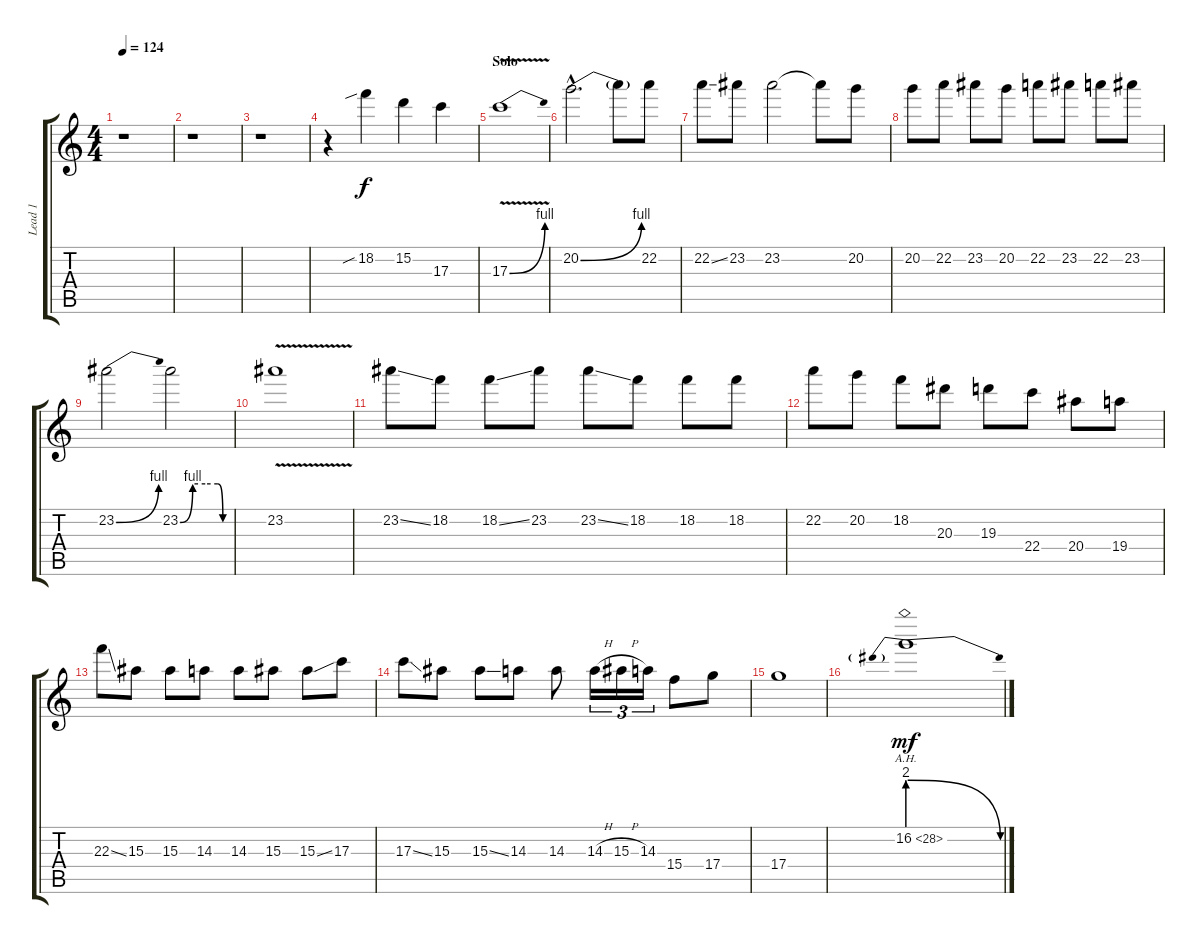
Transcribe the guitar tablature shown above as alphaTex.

\track ("Lead 1" "Lead 1") {instrument overdrivenguitar}
\staff {score tabs}
\tuning (E4 B3 G3 D3 A2 E2) {hide}
\ts (4 4)
\tempo 124
\clef g2
\ks c
r.1{dy f} |
r.1 |
r.1 |
r.4 18.2{sib}.4 15.2.4 17.3.4 |
\section ("" "Solo")
17.3{be (bend 0 0 60 4) v}.1 |
20.2{be (bend 0 0 60 4) hac}.2{d} 20.2{t}.8 22.2.8 |
22.2{ss}.8 23.2.8 23.2.2 23.2{t}.8 20.2.8 |
20.2.8 22.2.8 23.2.8 20.2.8 22.2.8 23.2.8 22.2.8 23.2.8 |
23.2{be (bend 0 0 60 4)}.2 23.2{be (custom 0 0 15 4 30 4 45 4 51 0 60 0)}.2 |
23.2{v}.1 |
23.2{ss}.8 18.2.8 18.2{ss}.8 23.2.8 23.2{ss}.8 18.2.8 18.2.8 18.2.8 |
22.2.8 20.2.8 18.2.8 20.3.8 19.3.8 22.4.8 20.4.8 19.4.8 |
\section ("" "")
22.3{ss}.8 15.3.8 15.3.8 14.3.8 14.3.8 15.3.8 15.3{ss}.8 17.3.8 |
17.3{ss}.8 15.3.8 15.3{ss}.8 14.3.8 14.3.8 14.3{h}.16{tu (3 2)} 15.3{h}.16{tu (3 2)} 14.3.16{tu (3 2)} 15.4.8 17.4.8 |
17.4.1 |
16.2{be (prebendrelease 0 8 60 0) ah 12}.1{dy mf}
